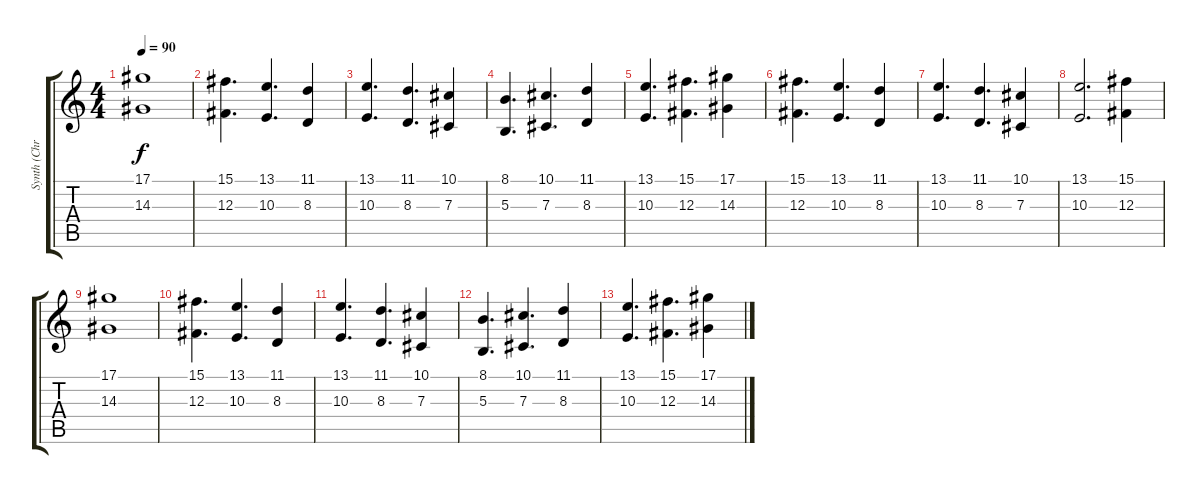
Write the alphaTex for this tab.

\track ("Synth (Chris \"MotherGoose\" Pitman)" "Synth (Chr") {instrument stringensemble2}
\staff {score tabs}
\tuning (Eb4 Bb3 Gb3 Db3 Ab2 Eb2) {hide}
\ts (4 4)
\tempo 90
\clef g2
\ks c
(17.1 14.3).1{dy f} |
(15.1 12.3).4{d} (13.1 10.3).4{d} (11.1 8.3).4 |
(13.1 10.3).4{d} (11.1 8.3).4{d} (10.1 7.3).4 |
(8.1 5.3).4{d} (10.1 7.3).4{d} (11.1 8.3).4 |
(13.1 10.3).4{d} (15.1 12.3).4{d} (17.1 14.3).4 |
(15.1 12.3).4{d} (13.1 10.3).4{d} (11.1 8.3).4 |
(13.1 10.3).4{d} (11.1 8.3).4{d} (10.1 7.3).4 |
(13.1 10.3).2{d} (15.1 12.3).4 |
(17.1 14.3).1 |
(15.1 12.3).4{d} (13.1 10.3).4{d} (11.1 8.3).4 |
(13.1 10.3).4{d} (11.1 8.3).4{d} (10.1 7.3).4 |
(8.1 5.3).4{d} (10.1 7.3).4{d} (11.1 8.3).4 |
(13.1 10.3).4{d} (15.1 12.3).4{d} (17.1 14.3).4
